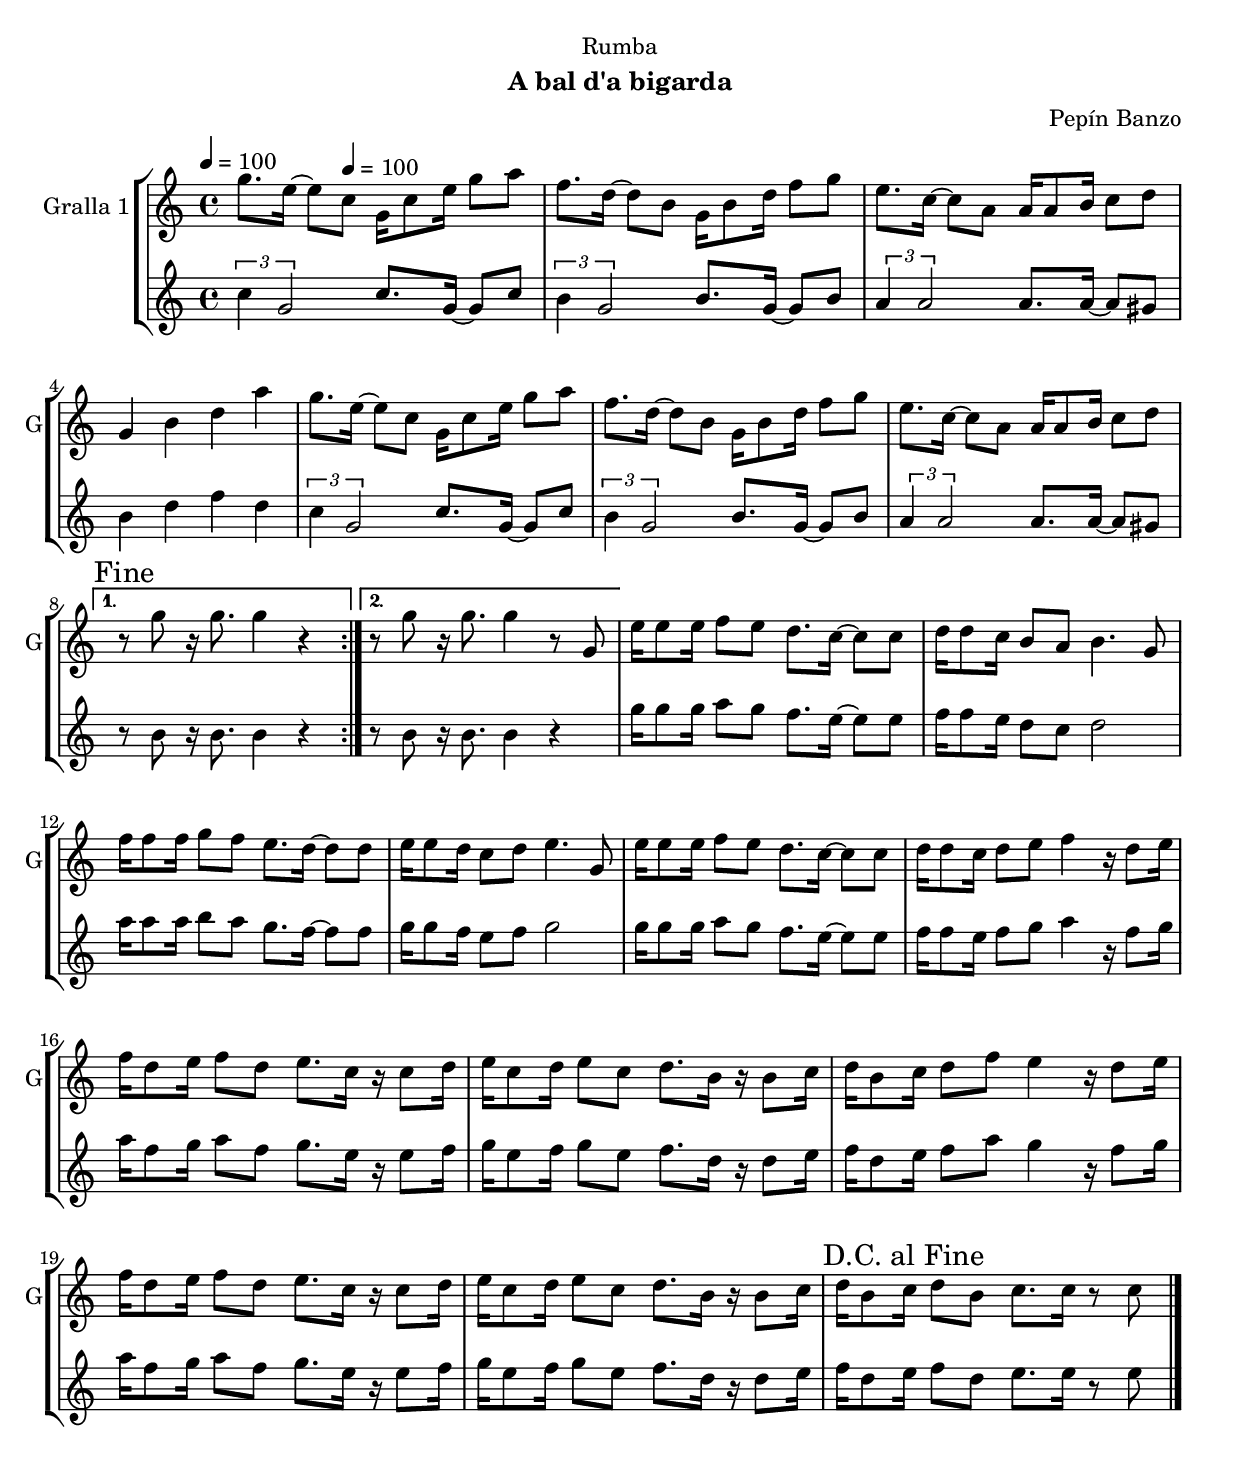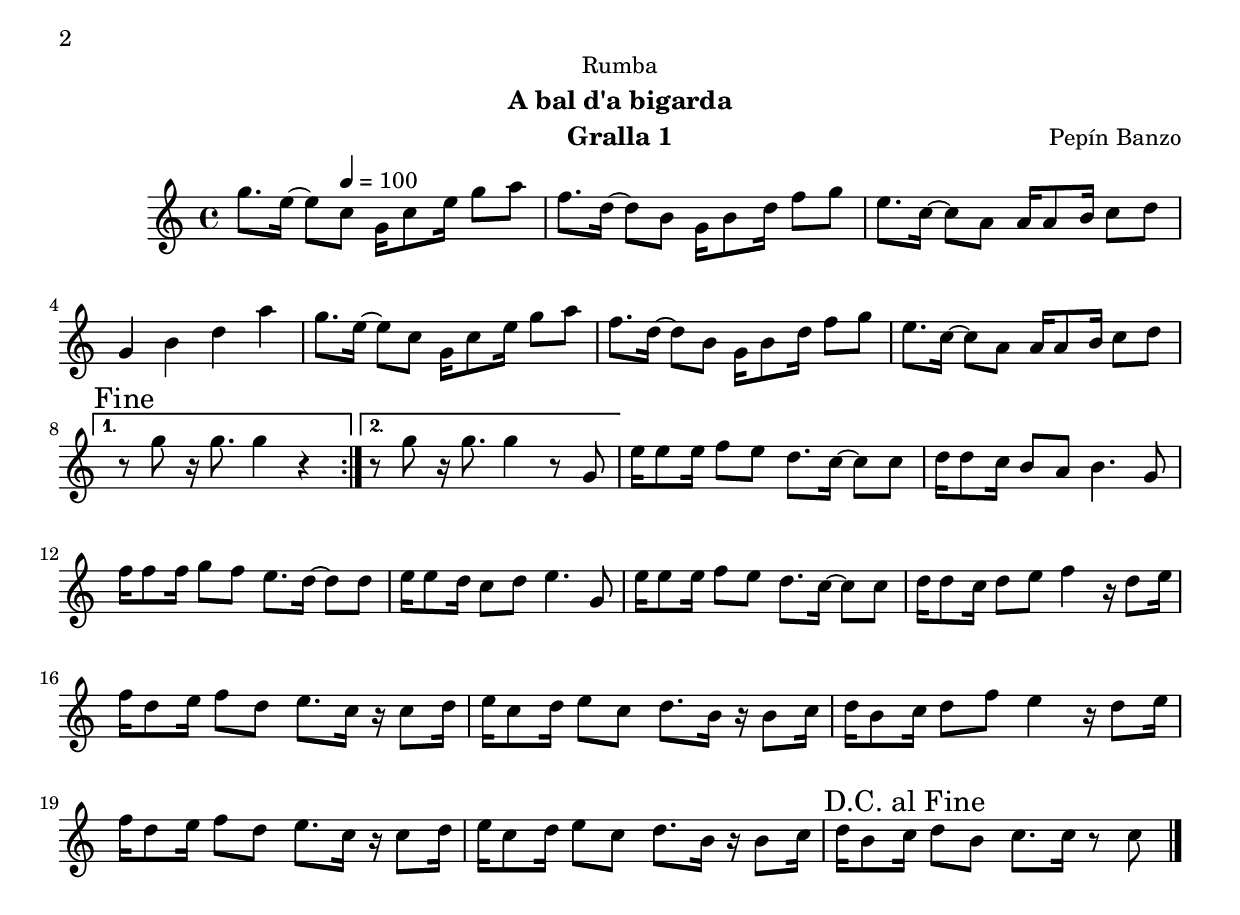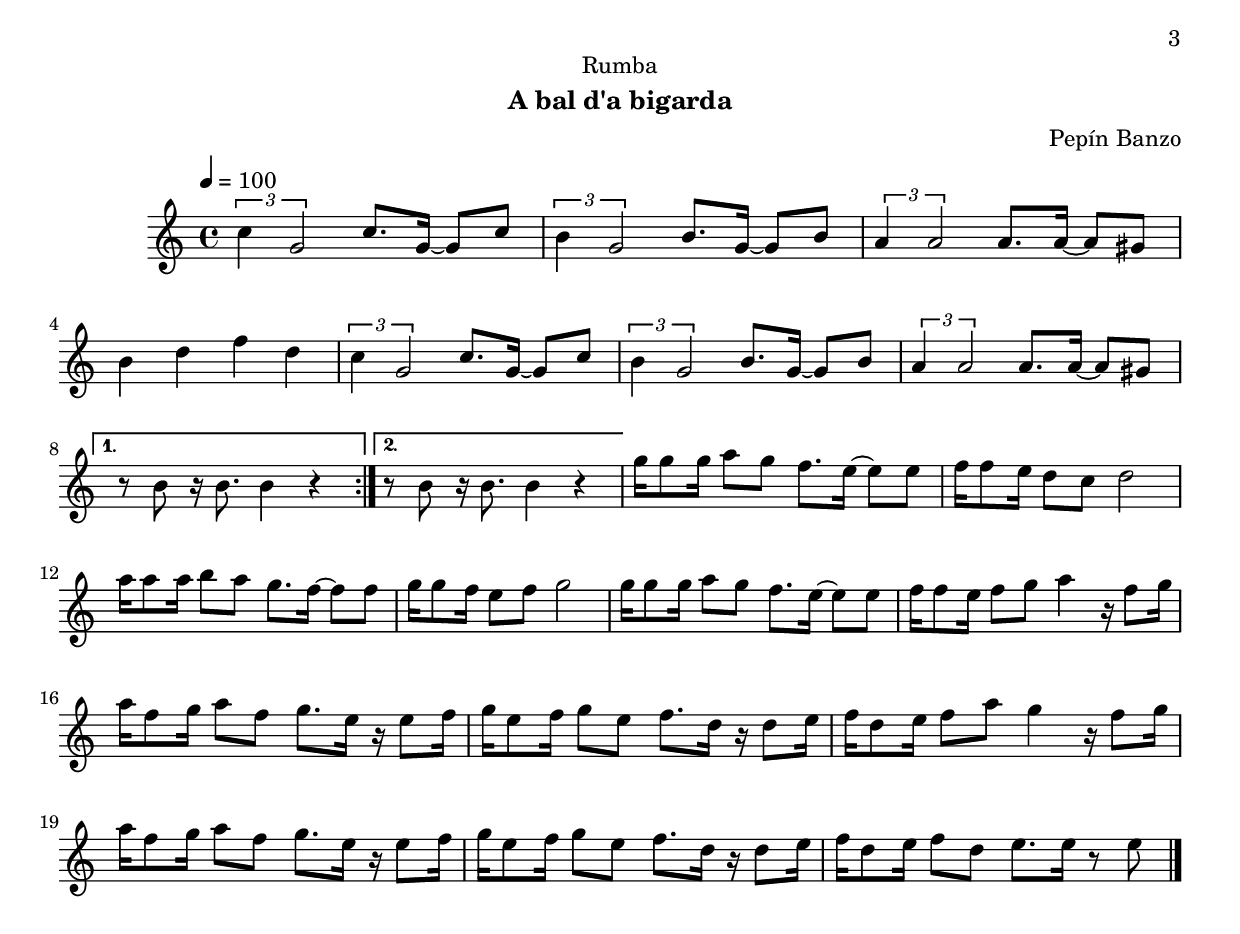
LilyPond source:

\version "2.16.2"

\header {
  dedication="Rumba"
  title=""
  subtitle="A bal d'a bigarda"
  subsubtitle=""
  poet=""
  meter=""
  piece=""
  composer="Pepín Banzo"
  arranger=""
  opus=""
  instrument=""
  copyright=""
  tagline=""
}

liniaroAa =
\relative g''
{
  \clef treble
  \key c \major
  \time 4/4
  \repeat volta 2 { g8. e16 ~ e8 \tempo 4 = 100 c g16 c8 e16 g8 a  |
  f8. d16 ~ d8 b g16 b8 d16 f8 g  |
  e8. c16 ~ c8 a a16 a8 b16 c8 d  |
  g,4 b d a'  |
  %05
  g8. e16 ~ e8 c g16 c8 e16 g8 a  |
  f8. d16 ~ d8 b g16 b8 d16 f8 g  |
  e8. c16 ~ c8 a a16 a8 b16 c8 d }
  \alternative { { \mark "Fine" r8 g r16 g8. g4 r }
  { r8 g r16 g8. g4 r8 g, } }
  %10
  e'16 e8 e16 f8 e d8. c16 ~ c8 c  |
  d16 d8 c16 b8 a b4. g8  |
  f'16 f8 f16 g8 f e8. d16 ~ d8 d  |
  e16 e8 d16 c8 d e4. g,8  |
  e'16 e8 e16 f8 e d8. c16 ~ c8 c  |
  %15
  d16 d8 c16 d8 e f4 r16 d8 e16  |
  f16 d8 e16 f8 d e8. c16 r c8 d16  |
  e16 c8 d16 e8 c d8. b16 r b8 c16  |
  d16 b8 c16 d8 f e4 r16 d8 e16  |
  f16 d8 e16 f8 d e8. c16 r c8 d16  |
  %20
  e16 c8 d16 e8 c d8. b16 r b8 c16  |
  \mark "D.C. al Fine" d16 b8 c16 d8 b c8. c16 r8 c  \bar "|."
}

liniaroAb =
\relative c''
{
  \tempo 4 = 100
  \clef treble
  \key c \major
  \time 4/4
  \repeat volta 2 { \times 2/3 { c4 g2 } c8. g16 ~ g8 c  |
  \times 2/3 { b4 g2 } b8. g16 ~ g8 b  |
  \times 2/3 { a4 a2 } a8. a16 ~ a8 gis  |
  b4 d f d  |
  %05
  \times 2/3 { c4 g2 } c8. g16 ~ g8 c  |
  \times 2/3 { b4 g2 } b8. g16 ~ g8 b  |
  \times 2/3 { a4 a2 } a8. a16 ~ a8 gis }
  \alternative { { r8 b r16 b8. b4 r }
  { r8 b r16 b8. b4 r } }
  %10
  g'16 g8 g16 a8 g f8. e16 ~ e8 e  |
  f16 f8 e16 d8 c d2  |
  a'16 a8 a16 b8 a g8. f16 ~ f8 f  |
  g16 g8 f16 e8 f g2  |
  g16 g8 g16 a8 g f8. e16 ~ e8 e  |
  %15
  f16 f8 e16 f8 g a4 r16 f8 g16  |
  a16 f8 g16 a8 f g8. e16 r e8 f16  |
  g16 e8 f16 g8 e f8. d16 r d8 e16  |
  f16 d8 e16 f8 a g4 r16 f8 g16  |
  a16 f8 g16 a8 f g8. e16 r e8 f16  |
  %20
  g16 e8 f16 g8 e f8. d16 r d8 e16  |
  f16 d8 e16 f8 d e8. e16 r8 e  \bar "|."
}

\bookpart {
  \score {
    \new StaffGroup {
      \override Score.RehearsalMark #'self-alignment-X = #LEFT
      <<
        \new Staff \with {instrumentName = #"Gralla 1" shortInstrumentName = #"G"} \liniaroAa
        \new Staff \with {instrumentName = #"" shortInstrumentName = #" "} \liniaroAb
      >>
    }
    \layout {}
  }
  \score { \unfoldRepeats
    \new StaffGroup {
      \override Score.RehearsalMark #'self-alignment-X = #LEFT
      <<
        \new Staff \with {instrumentName = #"Gralla 1" shortInstrumentName = #"G"} \liniaroAa
        \new Staff \with {instrumentName = #"" shortInstrumentName = #" "} \liniaroAb
      >>
    }
    \midi {
      \set Staff.midiInstrument = "oboe"
      \set DrumStaff.midiInstrument = "drums"
    }
  }
}

\bookpart {
  \header {instrument="Gralla 1"}
  \score {
    \new StaffGroup {
      \override Score.RehearsalMark #'self-alignment-X = #LEFT
      <<
        \new Staff \liniaroAa
      >>
    }
    \layout {}
  }
  \score { \unfoldRepeats
    \new StaffGroup {
      \override Score.RehearsalMark #'self-alignment-X = #LEFT
      <<
        \new Staff \liniaroAa
      >>
    }
    \midi {
      \set Staff.midiInstrument = "oboe"
      \set DrumStaff.midiInstrument = "drums"
    }
  }
}

\bookpart {
  \header {instrument=""}
  \score {
    \new StaffGroup {
      \override Score.RehearsalMark #'self-alignment-X = #LEFT
      <<
        \new Staff \liniaroAb
      >>
    }
    \layout {}
  }
  \score { \unfoldRepeats
    \new StaffGroup {
      \override Score.RehearsalMark #'self-alignment-X = #LEFT
      <<
        \new Staff \liniaroAb
      >>
    }
    \midi {
      \set Staff.midiInstrument = "oboe"
      \set DrumStaff.midiInstrument = "drums"
    }
  }
}

